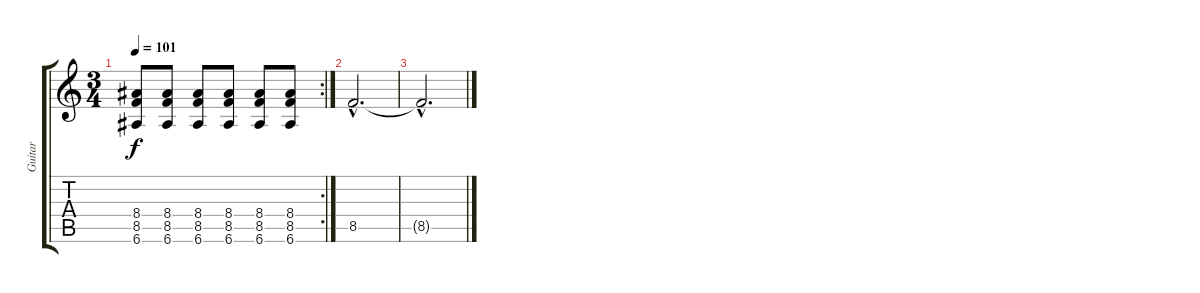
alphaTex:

\track ("Guitar" "Guitar") {instrument distortionguitar}
\staff {score tabs}
\tuning (E4 B3 G3 D3 A2 E2) {hide}
\rc 2
\ts (3 4)
\tempo 101
\clef g2
\ks c
(8.4 8.5 6.6).8{dy f} (8.4 8.5 6.6).8 (8.4 8.5 6.6).8 (8.4 8.5 6.6).8 (8.4 8.5 6.6).8 (8.4 8.5 6.6).8 |
8.5{hac}.2{d} |
8.5{hac t}.2{d}
